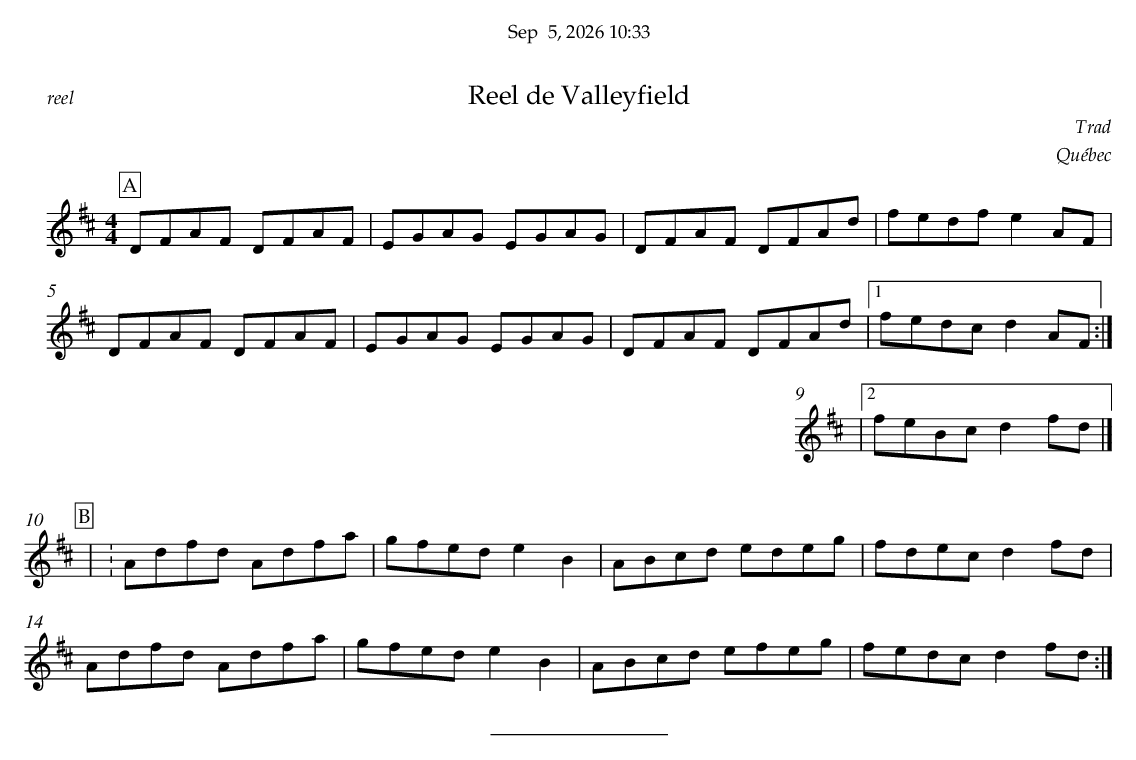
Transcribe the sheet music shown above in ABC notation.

X:1
T:Reel de Valleyfield
C:Trad
O:Québec
M:4/4
L:1/8
K:Dmaj
P:A
DFAF DFAF | EGAG EGAG | DFAF DFAd | fedf e2AF |
DFAF DFAF | EGAG EGAG | DFAF DFAd |1 fedc d2AF :|
|2 feBc d2fd |]
%%vskip 0.5cm
P:B
| :Adfd Adfa | gfed e2B2 | ABcd edeg | fdec d2fd |
Adfd Adfa | gfed e2B2 | ABcd efeg | fedc d2fd :|
